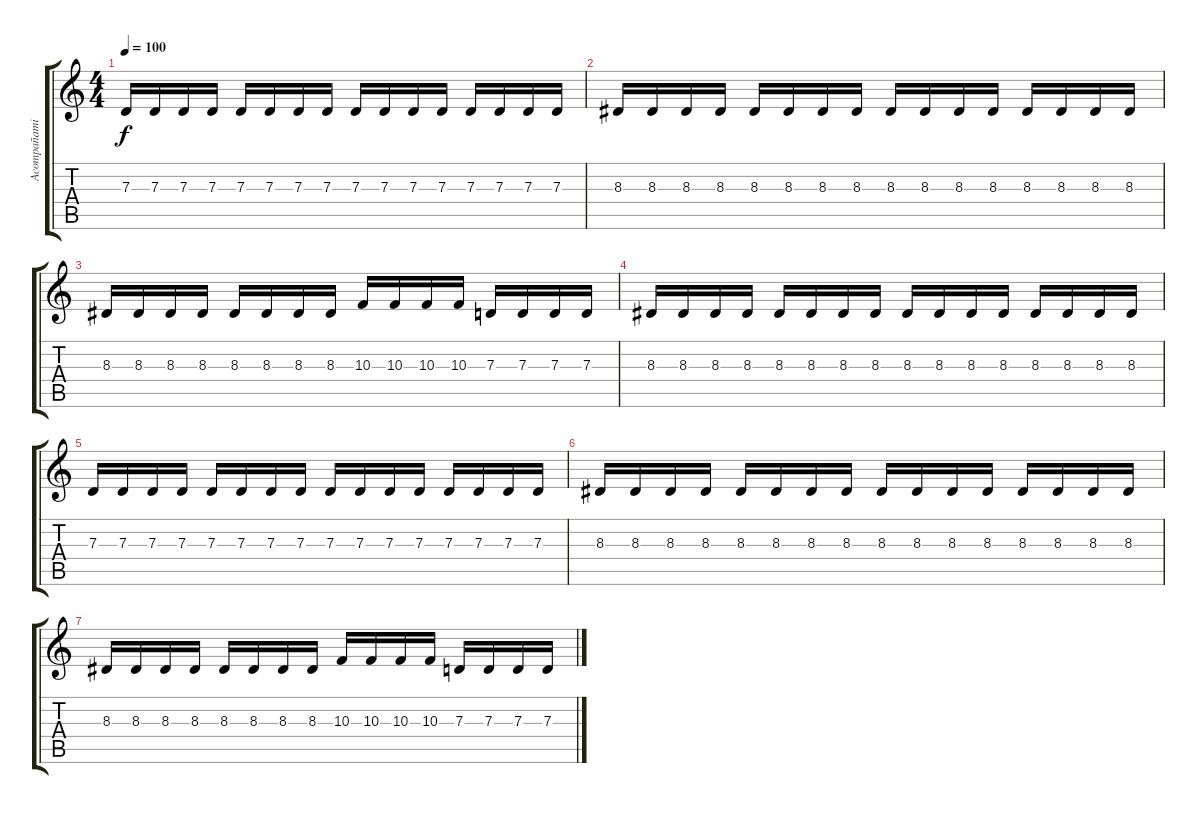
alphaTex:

\track ("Acompañamiento" "Acompañami") {instrument stringensemble2}
\staff {score tabs}
\tuning (E4 B3 G3 D3 A2 E2) {hide}
\ts (4 4)
\tempo 100
\clef g2
\ks c
7.3.16{dy f} 7.3.16 7.3.16 7.3.16 7.3.16 7.3.16 7.3.16 7.3.16 7.3.16 7.3.16 7.3.16 7.3.16 7.3.16 7.3.16 7.3.16 7.3.16 |
8.3.16 8.3.16 8.3.16 8.3.16 8.3.16 8.3.16 8.3.16 8.3.16 8.3.16 8.3.16 8.3.16 8.3.16 8.3.16 8.3.16 8.3.16 8.3.16 |
8.3.16 8.3.16 8.3.16 8.3.16 8.3.16 8.3.16 8.3.16 8.3.16 10.3.16 10.3.16 10.3.16 10.3.16 7.3.16 7.3.16 7.3.16 7.3.16 |
8.3.16{instrument distortionguitar} 8.3.16 8.3.16 8.3.16 8.3.16 8.3.16 8.3.16 8.3.16 8.3.16 8.3.16 8.3.16 8.3.16 8.3.16 8.3.16 8.3.16 8.3.16 |
7.3.16 7.3.16 7.3.16 7.3.16 7.3.16 7.3.16 7.3.16 7.3.16 7.3.16 7.3.16 7.3.16 7.3.16 7.3.16 7.3.16 7.3.16 7.3.16 |
8.3.16 8.3.16 8.3.16 8.3.16 8.3.16 8.3.16 8.3.16 8.3.16 8.3.16 8.3.16 8.3.16 8.3.16 8.3.16 8.3.16 8.3.16 8.3.16 |
8.3.16 8.3.16 8.3.16 8.3.16 8.3.16 8.3.16 8.3.16 8.3.16 10.3.16 10.3.16 10.3.16 10.3.16 7.3.16 7.3.16 7.3.16 7.3.16
